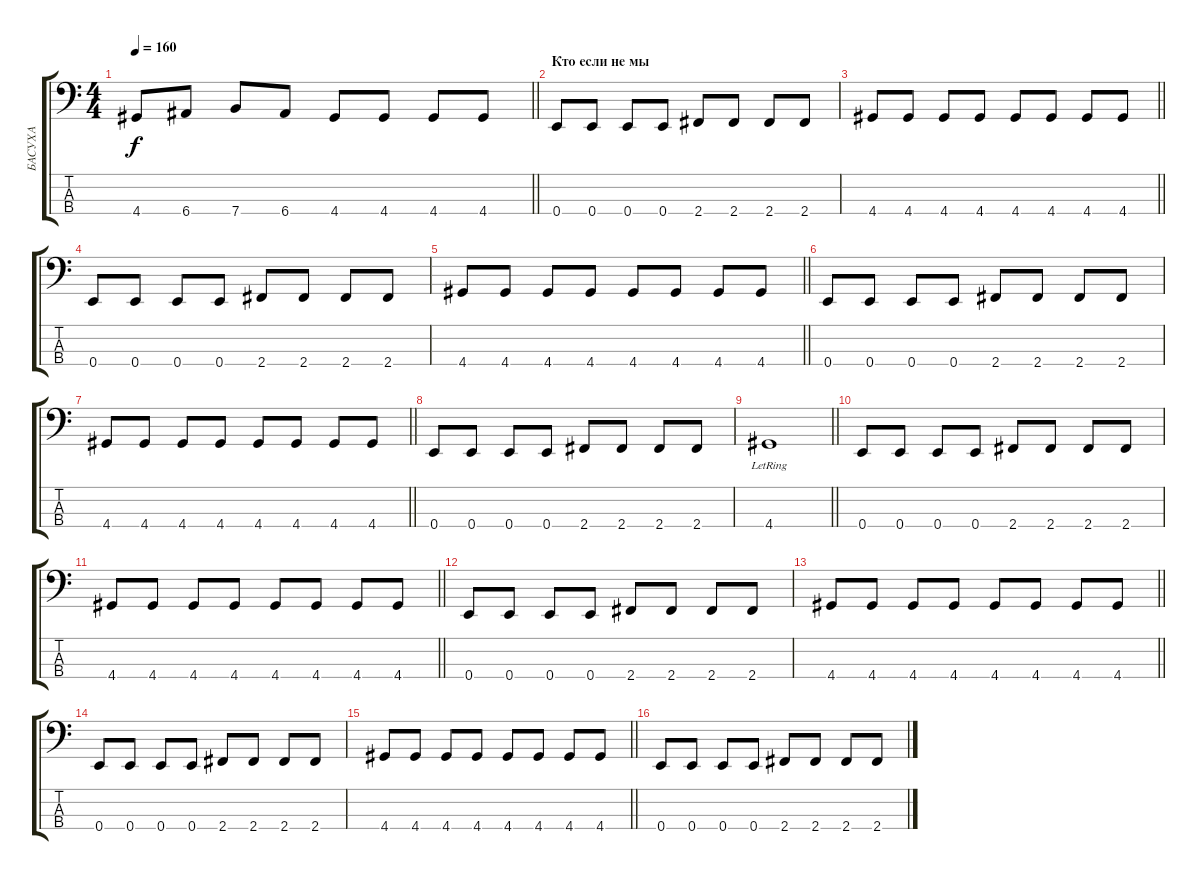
\track ("БАСУХА" "БАСУХА") {instrument electricbassfinger}
\staff {score tabs}
\tuning (G2 D2 A1 E1) {hide}
\ts (4 4)
\tempo 160
\clef f4
\barLineRight lightlight
\ks c
4.4.8{dy f} 6.4.8 7.4.8 6.4.8 4.4.8 4.4.8 4.4.8 4.4.8 |
\section ("" "Кто если не мы")
0.4.8 0.4.8 0.4.8 0.4.8 2.4.8 2.4.8 2.4.8 2.4.8 |
\barLineRight lightlight
4.4.8 4.4.8 4.4.8 4.4.8 4.4.8 4.4.8 4.4.8 4.4.8 |
0.4.8 0.4.8 0.4.8 0.4.8 2.4.8 2.4.8 2.4.8 2.4.8 |
\barLineRight lightlight
4.4.8 4.4.8 4.4.8 4.4.8 4.4.8 4.4.8 4.4.8 4.4.8 |
0.4.8 0.4.8 0.4.8 0.4.8 2.4.8 2.4.8 2.4.8 2.4.8 |
\barLineRight lightlight
4.4.8 4.4.8 4.4.8 4.4.8 4.4.8 4.4.8 4.4.8 4.4.8 |
0.4.8 0.4.8 0.4.8 0.4.8 2.4.8 2.4.8 2.4.8 2.4.8 |
\barLineRight lightlight
4.4{lr}.1 |
0.4.8 0.4.8 0.4.8 0.4.8 2.4.8 2.4.8 2.4.8 2.4.8 |
\barLineRight lightlight
4.4.8 4.4.8 4.4.8 4.4.8 4.4.8 4.4.8 4.4.8 4.4.8 |
0.4.8 0.4.8 0.4.8 0.4.8 2.4.8 2.4.8 2.4.8 2.4.8 |
\barLineRight lightlight
4.4.8 4.4.8 4.4.8 4.4.8 4.4.8 4.4.8 4.4.8 4.4.8 |
0.4.8 0.4.8 0.4.8 0.4.8 2.4.8 2.4.8 2.4.8 2.4.8 |
\barLineRight lightlight
4.4.8 4.4.8 4.4.8 4.4.8 4.4.8 4.4.8 4.4.8 4.4.8 |
0.4.8 0.4.8 0.4.8 0.4.8 2.4.8 2.4.8 2.4.8 2.4.8
